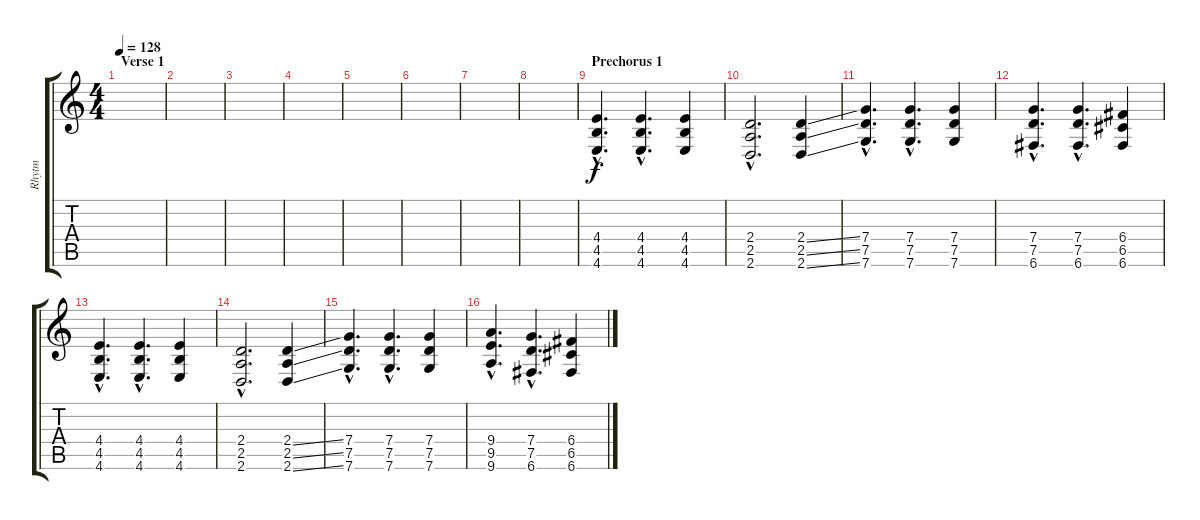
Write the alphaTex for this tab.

\track ("Rhytm" "Rhytm") {instrument distortionguitar}
\staff {score tabs}
\tuning (D4 A3 F3 C3 G2 C2) {hide}
\ts (4 4)
\section ("" "Verse 1")
\tempo 128
\clef g2
\ks c
|
|
|
|
|
|
|
|
\section ("" "Prechorus 1")
(4.4{hac} 4.5{hac} 4.6{hac}).4{d} (4.4{hac} 4.5{hac} 4.6{hac}).4{d} (4.4 4.5 4.6).4 |
(2.4{hac} 2.5{hac} 2.6{hac}).2{d} (2.4{ss} 2.5{ss} 2.6{ss}).4 |
(7.4{hac} 7.5{hac} 7.6{hac}).4{d} (7.4{hac} 7.5{hac} 7.6{hac}).4{d} (7.4 7.5 7.6).4 |
(7.4{hac} 7.5{hac} 6.6{hac}).4{d} (7.4{hac} 7.5{hac} 6.6{hac}).4{d} (6.4 6.5 6.6).4 |
(4.4{hac} 4.5{hac} 4.6{hac}).4{d} (4.4{hac} 4.5{hac} 4.6{hac}).4{d} (4.4 4.5 4.6).4 |
(2.4{hac} 2.5{hac} 2.6{hac}).2{d} (2.4{ss} 2.5{ss} 2.6{ss}).4 |
(7.4{hac} 7.5{hac} 7.6{hac}).4{d} (7.4{hac} 7.5{hac} 7.6{hac}).4{d} (7.4 7.5 7.6).4 |
(9.4{hac} 9.5{hac} 9.6{hac}).4{d} (7.4{hac} 7.5{hac} 6.6{hac}).4{d} (6.4 6.5 6.6).4
